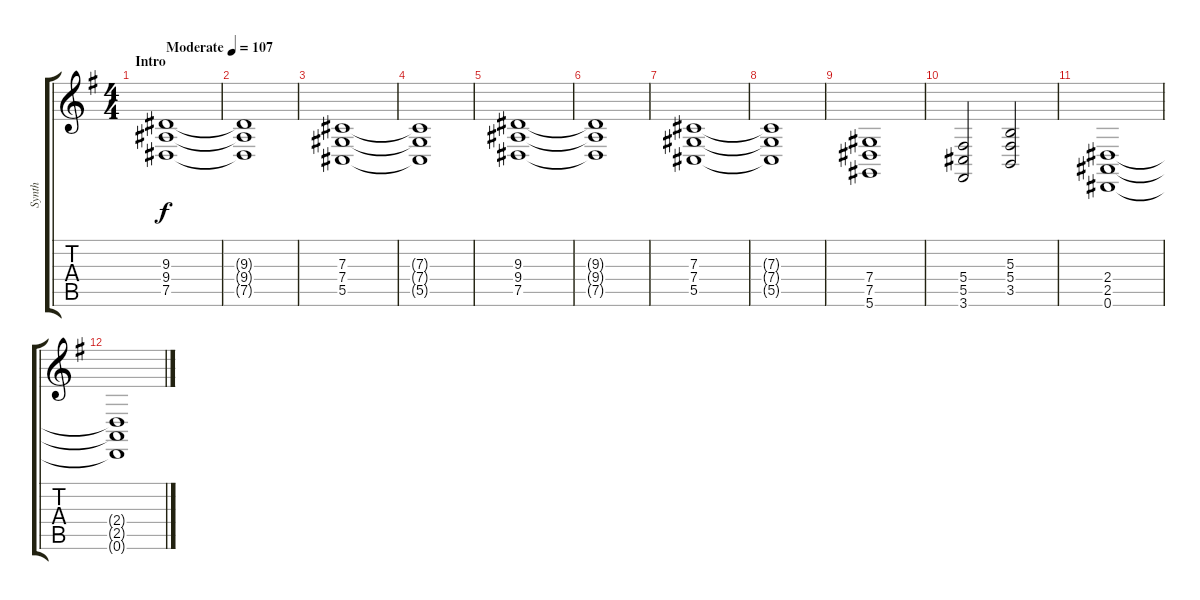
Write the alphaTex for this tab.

\track ("Synth" "Synth") {instrument synthstrings1}
\staff {score tabs}
\tuning (Eb4 Bb3 Gb3 Db3 Ab2 Eb2) {hide}
\ts (4 4)
\section ("" "Intro")
\tempo (107 "Moderate")
\clef g2
\ks eminor
(9.3 9.4 7.5).1{dy f instrument synthstrings1} |
(9.3{t} 9.4{t} 7.5{t}).1 |
(7.3 7.4 5.5).1 |
(7.3{t} 7.4{t} 5.5{t}).1 |
(9.3 9.4 7.5).1 |
(9.3{t} 9.4{t} 7.5{t}).1 |
(7.3 7.4 5.5).1 |
(7.3{t} 7.4{t} 5.5{t}).1 |
(7.4 7.5 5.6).1 |
(5.4 5.5 3.6).2 (5.3 5.4 3.5).2 |
(2.4 2.5 0.6).1 |
(2.4{t} 2.5{t} 0.6{t}).1
